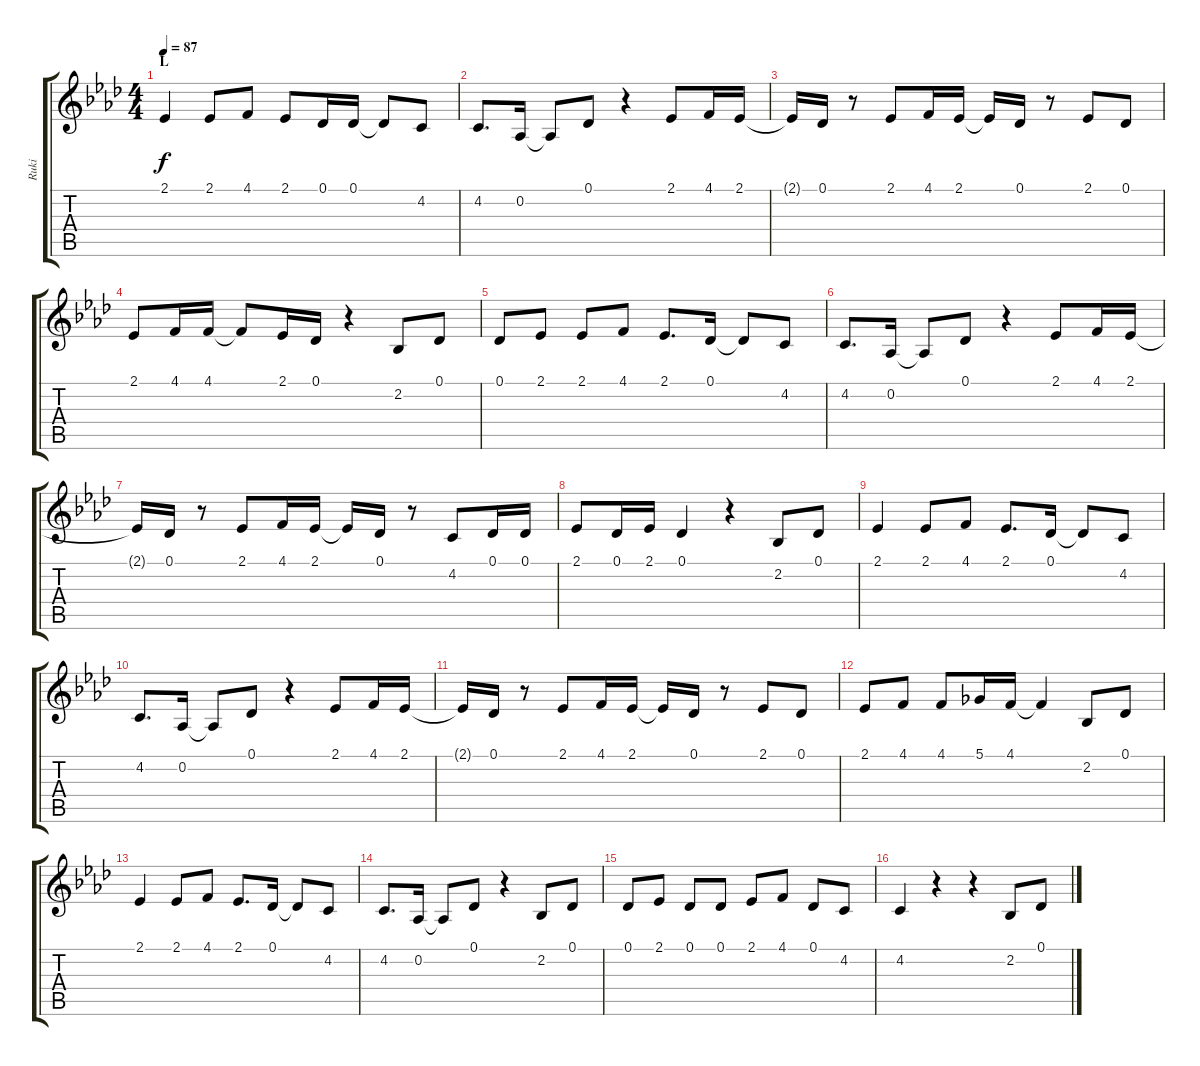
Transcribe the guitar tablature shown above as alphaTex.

\track ("Ruki" "Ruki") {instrument voiceoohs}
\staff {score tabs}
\tuning (Db4 Ab3 E3 B2 Gb2 Db2) {hide}
\ts (4 4)
\section ("" "L")
\tempo 87
\clef g2
\ks ab
2.1.4{dy f} 2.1.8 4.1.8 2.1.8 0.1.16 0.1.16 0.1{t}.8 4.2.8 |
4.2.8{d} 0.2.16 0.2{t}.8 0.1.8 r.4 2.1.8 4.1.16 2.1.16 |
2.1{t}.16 0.1.16 r.8 2.1.8 4.1.16 2.1.16 2.1{t}.16 0.1.16 r.8 2.1.8 0.1.8 |
2.1.8 4.1.16 4.1.16 4.1{t}.8 2.1.16 0.1.16 r.4 2.2.8 0.1.8 |
0.1.8 2.1.8 2.1.8 4.1.8 2.1.8{d} 0.1.16 0.1{t}.8 4.2.8 |
4.2.8{d} 0.2.16 0.2{t}.8 0.1.8 r.4 2.1.8 4.1.16 2.1.16 |
2.1{t}.16 0.1.16 r.8 2.1.8 4.1.16 2.1.16 2.1{t}.16 0.1.16 r.8 4.2.8 0.1.16 0.1.16 |
2.1.8 0.1.16 2.1.16 0.1.4 r.4 2.2.8 0.1.8 |
2.1.4 2.1.8 4.1.8 2.1.8{d} 0.1.16 0.1{t}.8 4.2.8 |
4.2.8{d} 0.2.16 0.2{t}.8 0.1.8 r.4 2.1.8 4.1.16 2.1.16 |
2.1{t}.16 0.1.16 r.8 2.1.8 4.1.16 2.1.16 2.1{t}.16 0.1.16 r.8 2.1.8 0.1.8 |
2.1.8 4.1.8 4.1.8 5.1.16 4.1.16 4.1{t}.4 2.2.8 0.1.8 |
2.1.4 2.1.8 4.1.8 2.1.8{d} 0.1.16 0.1{t}.8 4.2.8 |
4.2.8{d} 0.2.16 0.2{t}.8 0.1.8 r.4 2.2.8 0.1.8 |
0.1.8 2.1.8 0.1.8 0.1.8 2.1.8 4.1.8 0.1.8 4.2.8 |
4.2.4 r.4 r.4 2.2.8 0.1.8
